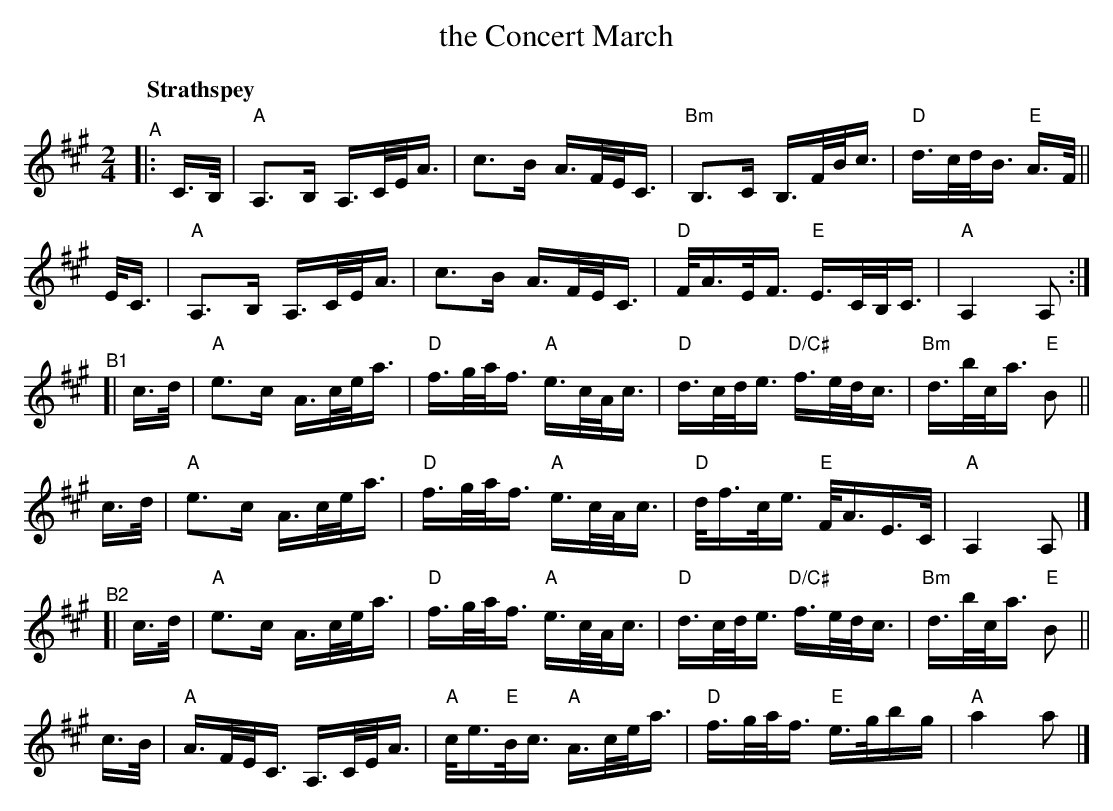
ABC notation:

X:1
T: the Concert March
M: 2/4
L: 1/16
Q: "Strathspey"
K: A
"^A"\
|: C>B,| "A"A,3B, A,>CE<A | c3B A>FE<C | "Bm"B,3C B,>FB<c | "D"d>cd<B "E"A>F ||
y4 E<C | "A"A,3B, A,>CE<A | c3B A>FE<C | "D"F<AE<F "E"E>CB,<C | "A"A,4 A,2 :|
"^B1"\
[| c>d | "A"e3c A>ce<a | "D"f>ga<f "A"e>cA<c | "D"d>cd<e "D/C#"f>ed<c | "Bm"d>bc<a "E"B2 ||
y2 c>d | "A"e3c A>ce<a | "D"f>ga<f "A"e>cA<c | "D"d<fc<e "E"F<AE>C | "A"A,4 A,2 |]
"^B2"\
[| c>d | "A"e3c A>ce<a | "D"f>ga<f "A"e>cA<c | "D"d>cd<e "D/C#"f>ed<c | "Bm"d>bc<a "E"B2 ||
y2 c>B | "A"A>FE<C A,>CE<A | "A"c<e"E"B<c "A"A>ce<a | "D"f>ga<f "E"e>gbg | "A"a4 a2 |]
